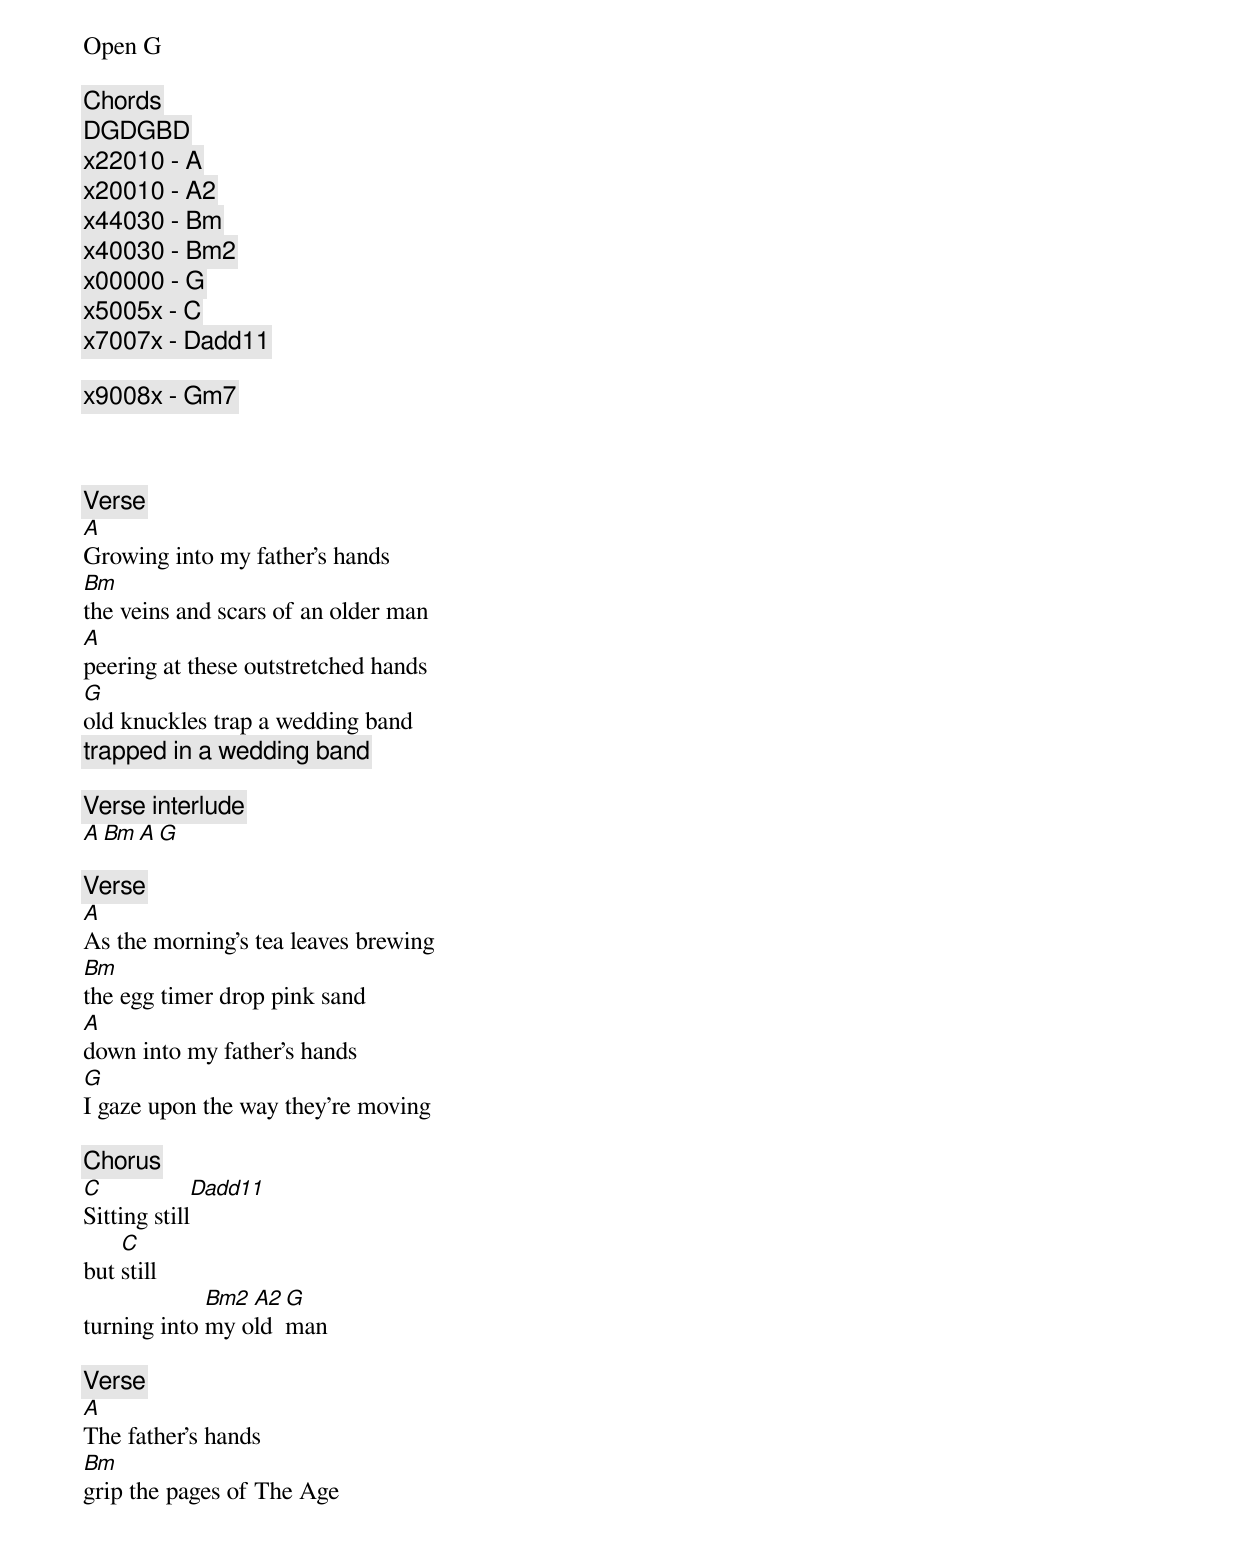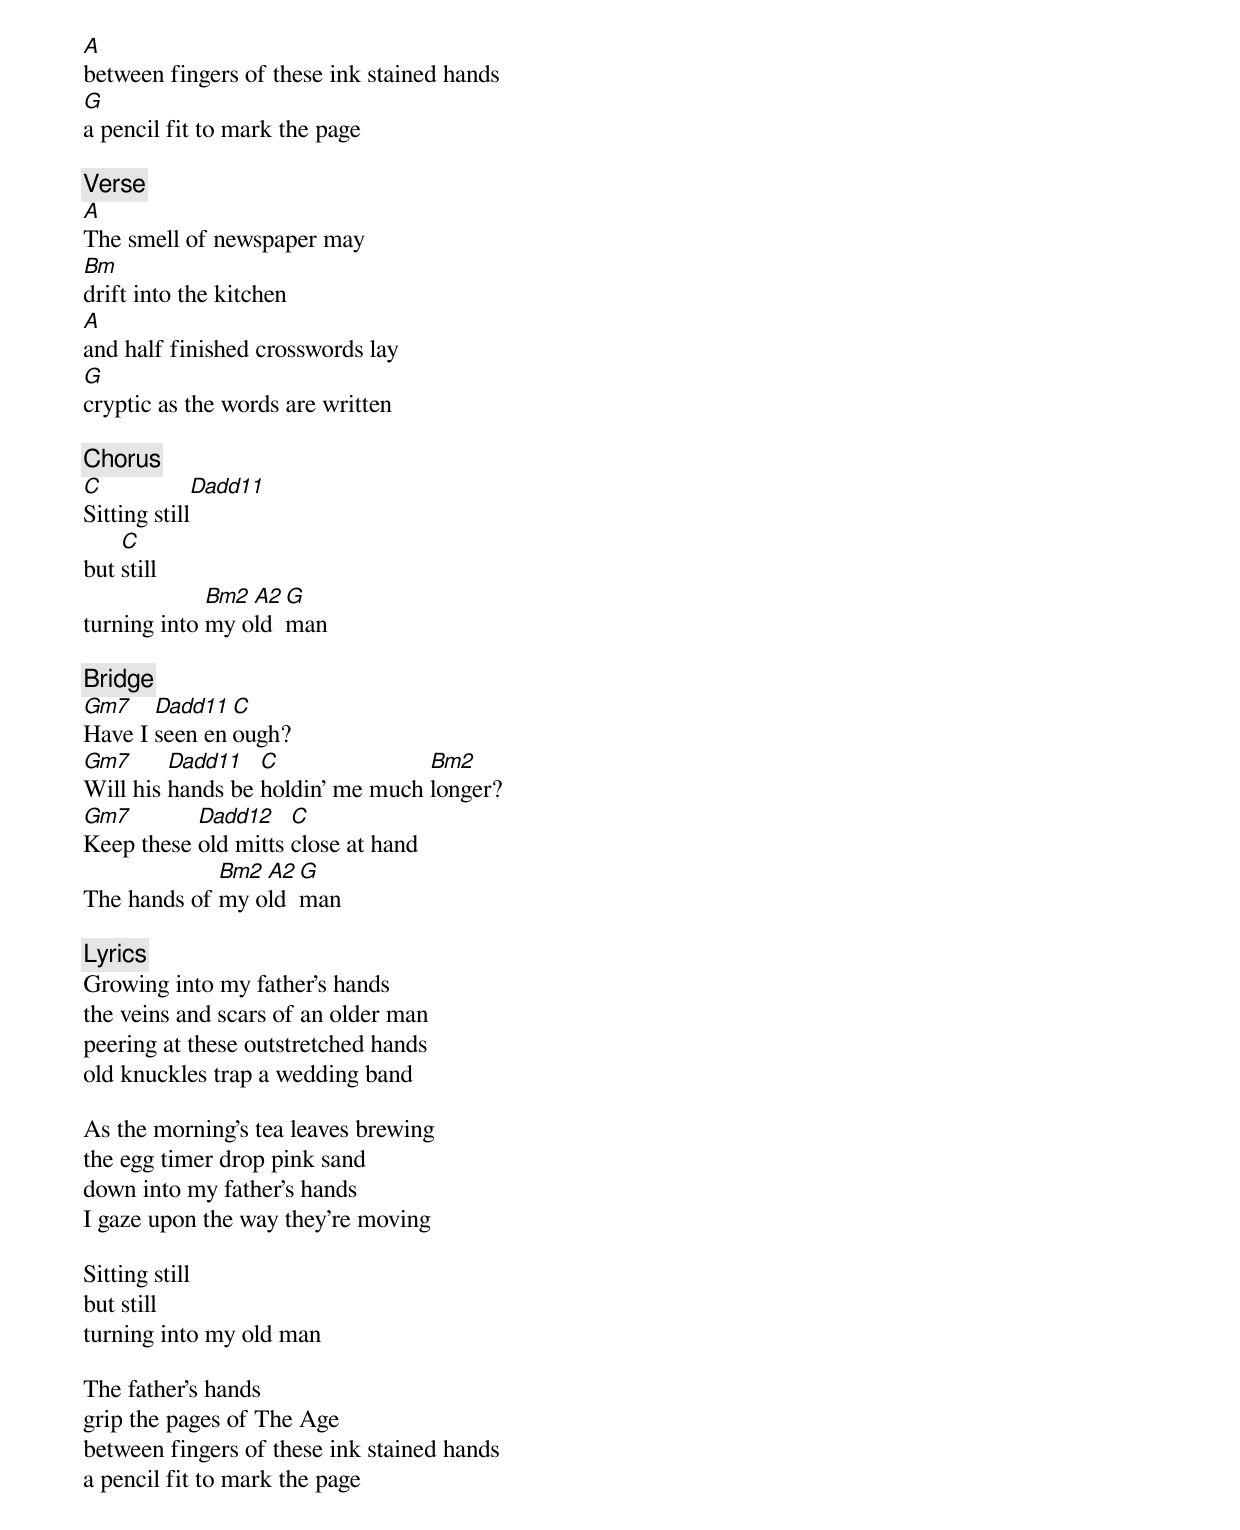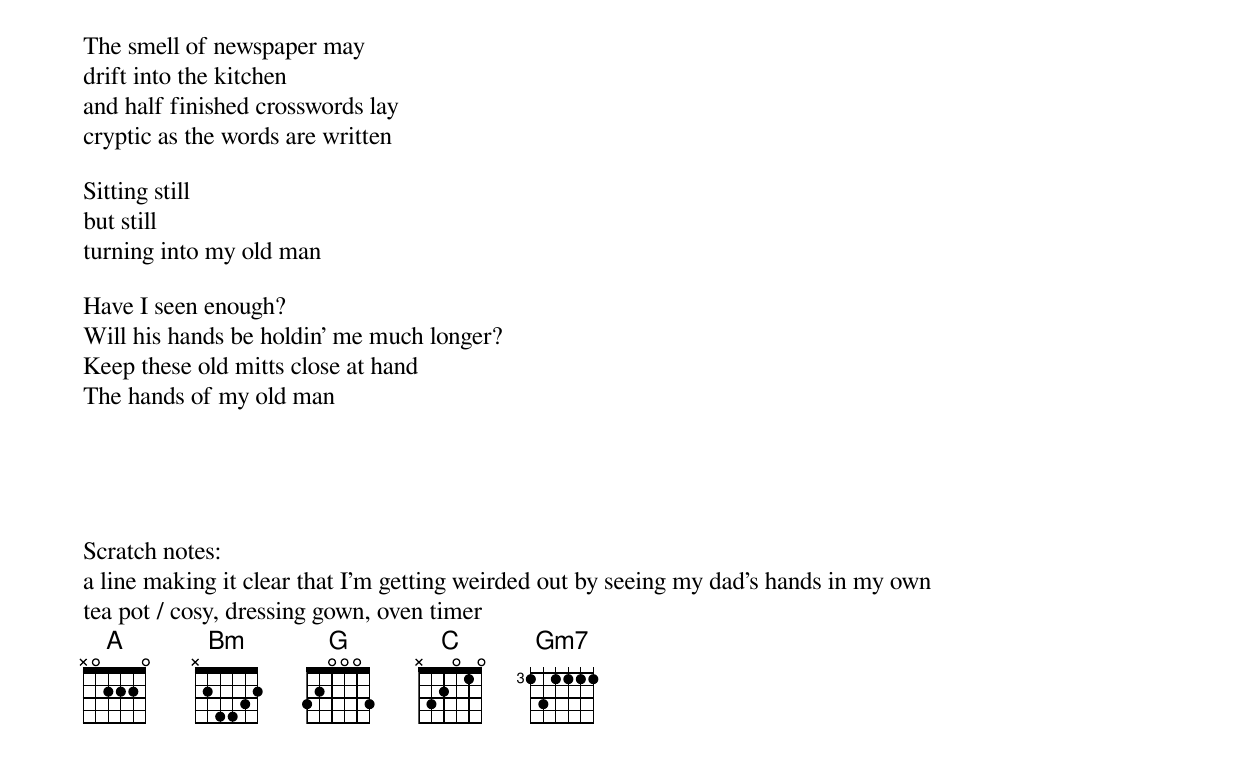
Open G

[Chords]
DGDGBD
x22010 - A
x20010 - A2
x44030 - Bm
x40030 - Bm2
x00000 - G
x5005x - C
x7007x - Dadd11

x9008x - Gm7



[Verse]
A
Growing into my father's hands
Bm
the veins and scars of an older man
A
peering at these outstretched hands
G
old knuckles trap a wedding band
[trapped in a wedding band]

[Verse interlude]
A Bm A G

[Verse]
A
As the morning's tea leaves brewing
Bm
the egg timer drop pink sand
A
down into my father's hands
G
I gaze upon the way they're moving

[Chorus]
C              Dadd11
Sitting still
    C
but still
             Bm2 A2 G
turning into my old man

[Verse]
A
The father's hands
Bm
grip the pages of The Age
A
between fingers of these ink stained hands
G
a pencil fit to mark the page

[Verse]
A
The smell of newspaper may
Bm
drift into the kitchen
A
and half finished crosswords lay
G
cryptic as the words are written

[Chorus]
C              Dadd11
Sitting still
    C
but still
             Bm2 A2 G
turning into my old man

[Bridge]
Gm7    Dadd11 C
Have I seen enough?
Gm7      Dadd11   C               Bm2
Will his hands be holdin' me much longer?
Gm7        Dadd12    C
Keep these old mitts close at hand
             Bm2 A2 G
The hands of my old man

[Lyrics]
Growing into my father's hands
the veins and scars of an older man
peering at these outstretched hands
old knuckles trap a wedding band

As the morning's tea leaves brewing
the egg timer drop pink sand
down into my father's hands
I gaze upon the way they're moving

Sitting still
but still
turning into my old man

The father's hands
grip the pages of The Age
between fingers of these ink stained hands
a pencil fit to mark the page

The smell of newspaper may
drift into the kitchen
and half finished crosswords lay
cryptic as the words are written

Sitting still
but still
turning into my old man

Have I seen enough?
Will his hands be holdin' me much longer?
Keep these old mitts close at hand
The hands of my old man





Scratch notes:
a line making it clear that I'm getting weirded out by seeing my dad's hands in my own
tea pot / cosy, dressing gown, oven timer
